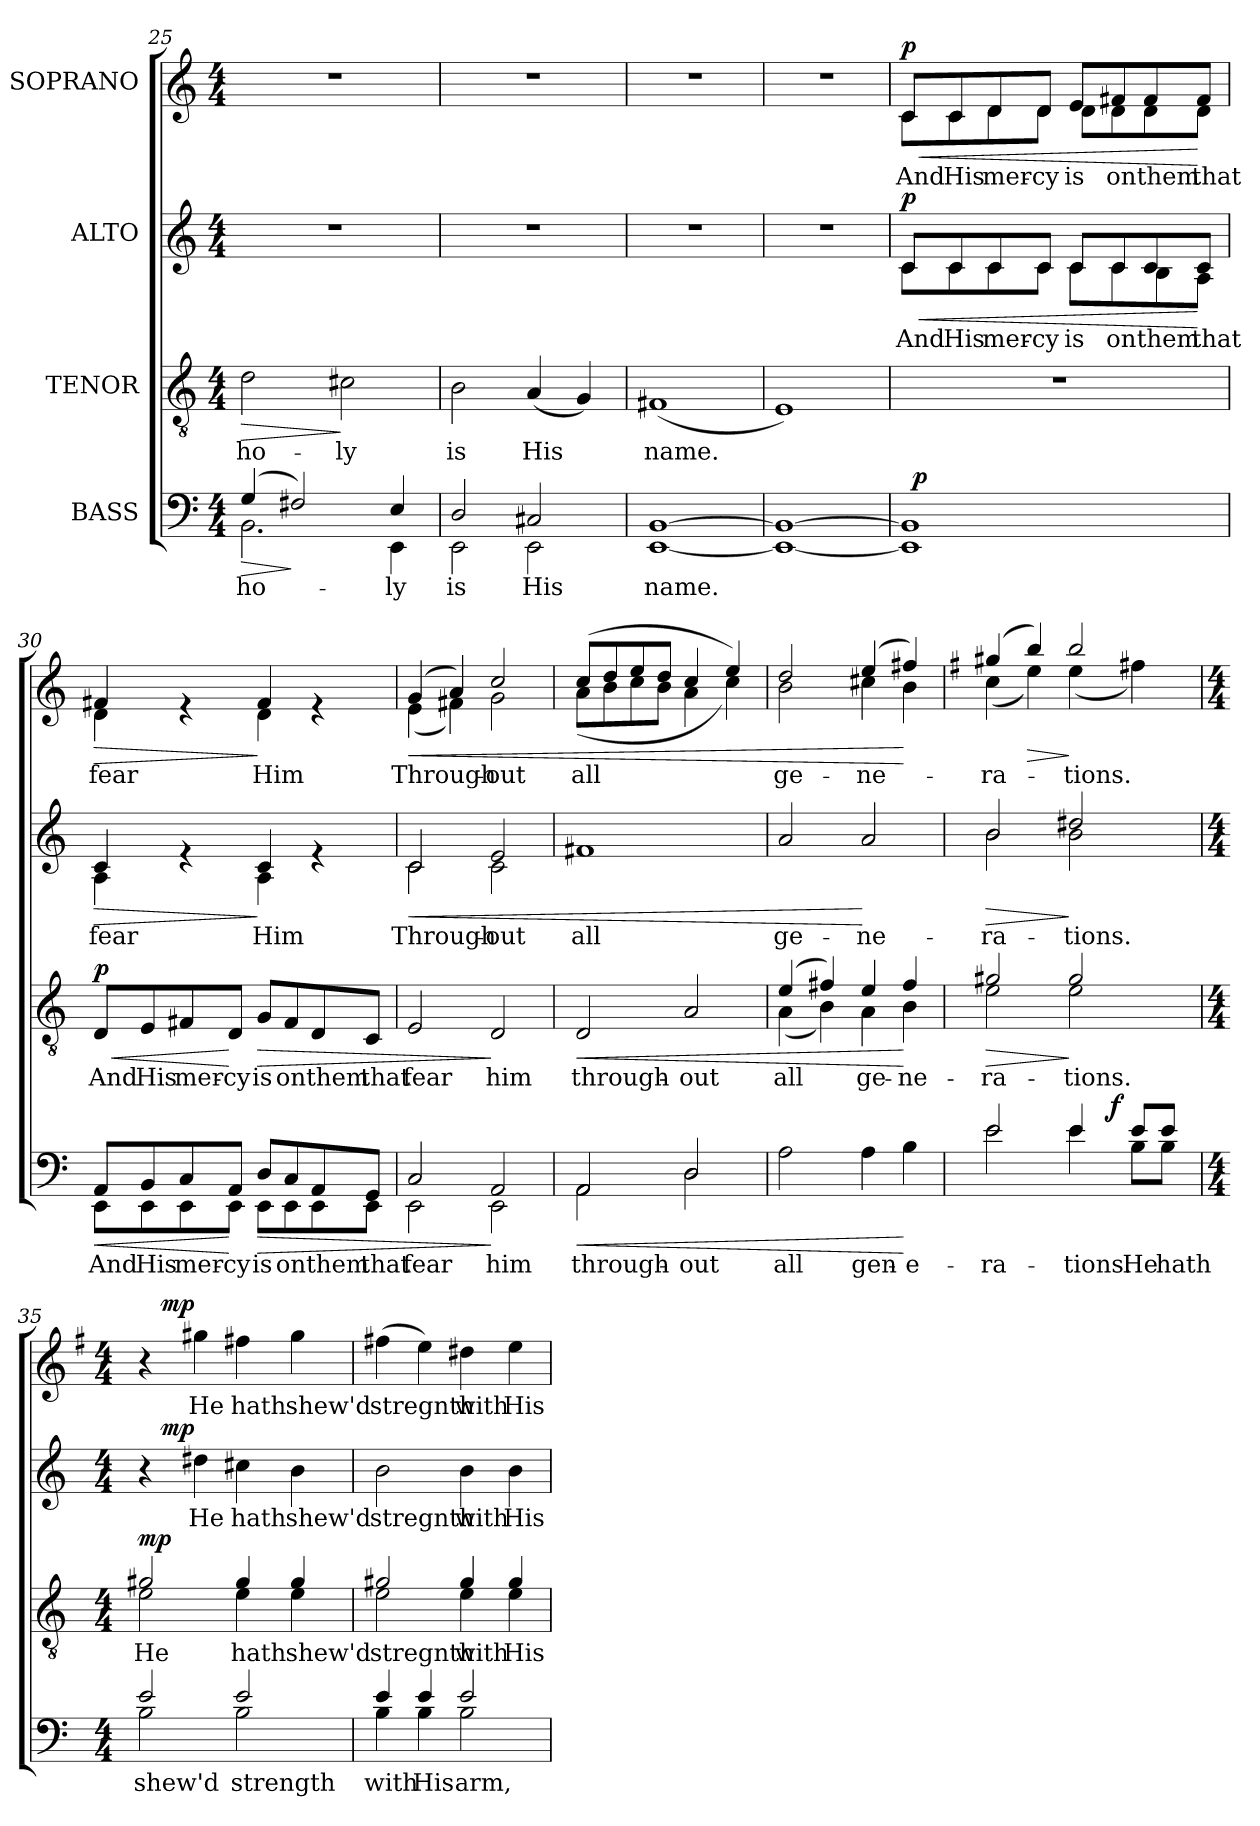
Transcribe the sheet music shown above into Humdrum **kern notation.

**kern	**text	**dynam	**kern	**text	**dynam	**kern	**text	**dynam	**kern	**text	**dynam
*part4	*part4	*part4	*part3	*part3	*part3	*part2	*part2	*part2	*part1	*part1	*part1
*staff4	*staff4	*staff4	*staff3	*staff3	*staff3	*staff2	*staff2	*staff2	*staff1	*staff1	*staff1
*I"BASS	*	*	*I"TENOR	*	*	*I"ALTO	*	*	*I"SOPRANO	*	*
!!LO:PB:g=z
*clefF4	*	*	*clefGv2	*	*	*clefG2	*	*	*clefG2	*	*
*M4/4	*	*	*M4/4	*	*	*M4/4	*	*	*M4/4	*	*
=25	=25	=25	=25	=25	=25	=25	=25	=25	=25	=25	=25
!	!LO:LY:b:cj	!LO:HP:b	!	!LO:LY:b:cj	!LO:HP:b	!	!	!	!	!	!
*^	*	*	*	*	*	*	*	*	*	*	*
(>4G/	2.BB\	ho-	>	2d\	ho-	>	1r	.	.	1r	.	.
2F#X/)	.	.	]	.	.	.	.	.	.	.	.	.
!	!	!	!	!	!LO:LY:b:cj	!	!	!	!	!	!	!
.	.	.	.	2c#X\	-ly	]	.	.	.	.	.	.
!	!	!LO:LY:b:cj	!	!	!	!	!	!	!	!	!	!
4E/	4EE\	-ly	.	.	.	.	.	.	.	.	.	.
=26	=26	=26	=26	=26	=26	=26	=26	=26	=26	=26	=26	=26
!	!	!LO:LY:b:cj	!	!	!LO:LY:b:cj	!	!	!	!	!	!	!
2D/	2EE\	is	.	2B\	is	.	1r	.	.	1r	.	.
!	!	!LO:LY:b:cj	!	!	!LO:LY:b:cj	!	!	!	!	!	!	!
2C#X/	2EE\	His	.	(<4A/	His	.	.	.	.	.	.	.
.	.	.	.	4G/)	.	.	.	.	.	.	.	.
*v	*v	*	*	*	*	*	*	*	*	*	*	*
=27	=27	=27	=27	=27	=27	=27	=27	=27	=27	=27	=27
!	!LO:LY:b	!	!	!LO:LY:b	!	!	!	!	!	!	!
[>1BB [<1EE	name.	.	(<1F#X	name.	.	1r	.	.	1r	.	.
=28	=28	=28	=28	=28	=28	=28	=28	=28	=28	=28	=28
1BB_> 1EE_<	.	.	1E)	.	.	1r	.	.	1r	.	.
=29	=29	=29	=29	=29	=29	=29	=29	=29	=29	=29	=29
!	!	!	!	!	!	!	!LO:LY:b:cj	!LO:HP:b	!	!LO:LY:b:cj	!LO:HP:b
*	*	*	*	*	*	*^	*	*	*^	*	*
!	!	!	!	!	!	!	!	!	!LO:DY:n=1:a	!	!	!	!LO:DY:n=1:a
*^	*	*	*	*	*	*	*	*	*	*	*	*	*
1BB] 1EE]	64ryy	.	.	1r	.	.	8c/L	8c\L	And	< p	8c/L	8c\L	And	< p
!	!	!	!LO:DY:a	!	!	!	!	!	!	!	!	!	!	!
.	2ryy	.	p	.	.	.	.	.	.	.	.	.	.	.
!	!	!	!	!	!	!	!	!	!LO:LY:b:cj	!	!	!	!LO:LY:b:cj	!
.	.	.	.	.	.	.	8c/	8c\	His	.	8c/	8c\	His	.
!	!	!	!	!	!	!	!	!	!LO:LY:b:cj	!	!	!	!LO:LY:b:cj	!
.	.	.	.	.	.	.	8c/	8c\	mer-	.	8d/	8d\	mer-	.
!	!	!	!	!	!	!	!	!	!LO:LY:b:rj	!	!	!	!LO:LY:b:rj	!
.	.	.	.	.	.	.	8c/J	8c\J	-cy	.	8d/J	8d\J	-cy	.
!	!	!	!	!	!	!	!	!	!LO:LY:b:cj	!	!	!	!LO:LY:b:cj	!
.	.	.	.	.	.	.	8c/L	8c\L	is	.	8e/L	8d\L	is	.
.	4ryy	.	.	.	.	.	.	.	.	.	.	.	.	.
!	!	!	!	!	!	!	!	!	!LO:LY:b:cj	!	!	!	!LO:LY:b:cj	!
.	.	.	.	.	.	.	8c/	8c\	on	.	8f#X/	8d\	on	.
!	!	!	!	!	!	!	!	!	!LO:LY:b:cj	!	!	!	!LO:LY:b:cj	!
.	.	.	.	.	.	.	8c/	8B\	them	.	8f#/	8d\	them	.
.	8...ryy	.	.	.	.	.	.	.	.	.	.	.	.	.
!	!	!	!	!	!	!	!	!	!LO:LY:b:cj	!	!	!	!LO:LY:b:cj	!
.	.	.	.	.	.	.	8c/J	8A\J	that	[	8f#>/J	8d\J	that	[
!!LO:LB:g=z	!!
=30	=30	=30	=30	=30	=30	=30	=30	=30	=30	=30	=30	=30	=30	=30
!	!	!LO:LY:b:cj	!LO:HP:b	!	!LO:LY:b:cj	!LO:HP:b	!	!	!LO:LY:b:cj	!LO:HP:b	!	!	!LO:LY:b:cj	!LO:HP:b
!	!	!	!	!	!	!LO:DY:n=1:a	!	!	!	!	!	!	!	!
8AA/L	8EE\L	And	<	8D/L	And	< p	4c/	4A\	fear	>	4f#X/	4d\	fear	>
!	!	!LO:LY:b:cj	!	!	!LO:LY:b:cj	!	!	!	!	!	!	!	!	!
8BB/	8EE\	His	.	8E/	His	.	.	.	.	.	.	.	.	.
!	!	!LO:LY:b:cj	!	!	!LO:LY:b:cj	!	!	!	!	!	!	!	!	!
8C/	8EE\	mer-	.	8F#X/	mer-	.	4ryy	4re	.	.	4ryy	4re	.	.
!	!	!LO:LY:b:rj	!	!	!LO:LY:b:rj	!	!	!	!	!	!	!	!	!
8AA/J	8EE\J	-cy	[	8D/J	-cy	[	.	.	.	.	.	.	.	.
!	!	!LO:LY:b:cj	!LO:HP:b	!	!LO:LY:b:cj	!LO:HP:b	!	!	!LO:LY:b:cj	!	!	!	!LO:LY:b:cj	!
8D/L	8EE\L	is	>	8G/L	is	>	4c/	4A\	Him	]	4f#/	4d\	Him	]
!	!	!LO:LY:b:cj	!	!	!LO:LY:b:cj	!	!	!	!	!	!	!	!	!
8C/	8EE\	on	.	8F#/	on	.	.	.	.	.	.	.	.	.
!	!	!LO:LY:b:cj	!	!	!LO:LY:b:cj	!	!	!	!	!	!	!	!	!
8AA/	8EE\	them	.	8D/	them	.	4re	4ryy	.	.	4re	4ryy	.	.
!	!	!LO:LY:b:cj	!	!	!LO:LY:b:cj	!	!	!	!	!	!	!	!	!
8GG/J	8EE\J	that	.	8C/J	that	.	.	.	.	.	.	.	.	.
=31	=31	=31	=31	=31	=31	=31	=31	=31	=31	=31	=31	=31	=31	=31
!	!	!LO:LY:b:cj	!	!	!LO:LY:b:cj	!	!	!	!LO:LY:b:cj	!LO:HP:b	!	!	!LO:LY:b	!LO:HP:b
2C/	2EE\	fear	.	2E/	fear	.	2c/	2c\	Through-	<	(>4g/	(<4e\	Through-	<
.	.	.	.	.	.	.	.	.	.	.	4a/)	4f#X\)	.	.
!	!	!LO:LY:b:cj	!	!	!LO:LY:b:cj	!	!	!	!LO:LY:b:cj	!	!	!	!LO:LY:b:cj	!
2AA/	2EE\	him	]	2D/	him	]	2e/	2c\	-out	.	2cc/	2g\	-out	.
=32	=32	=32	=32	=32	=32	=32	=32	=32	=32	=32	=32	=32	=32	=32
!	!	!LO:LY:b:cj	!LO:HP:b	!	!LO:LY:b:cj	!LO:HP:b	!	!	!LO:LY:b:cj	!	!	!	!LO:LY:b:cj	!
*	*	*	*	*	*	*	*v	*v	*	*	*	*	*	*
2AA/	2AA\	through-	<	2D/	through-	<	1f#X	all	.	(>8cc/L	(<8a\L	all	.
.	.	.	.	.	.	.	.	.	.	8dd/	8b\	.	.
.	.	.	.	.	.	.	.	.	.	8ee/	8cc\	.	.
.	.	.	.	.	.	.	.	.	.	8dd/J	8b\J	.	.
!	!	!LO:LY:b:cj	!	!	!LO:LY:b:cj	!	!	!	!	!	!	!	!
2D/	2D\	-out	.	2A/	-out	.	.	.	.	4cc/	4a\	.	.
.	.	.	.	.	.	.	.	.	.	4ee/)	4cc\)	.	.
*v	*v	*	*	*	*	*	*	*	*	*	*	*	*
=33	=33	=33	=33	=33	=33	=33	=33	=33	=33	=33	=33	=33
!	!LO:LY:b:cj	!	!	!LO:LY:b:cj	!	!	!LO:LY:b:cj	!	!	!	!LO:LY:b:cj	!
*	*	*	*^	*	*	*	*	*	*	*	*	*
2A\	all	.	(>4e/	(<4A\	all	.	2a/	ge-	.	2dd/	2b\	ge-	.
.	.	.	4f#X/)	4B\)	.	.	.	.	.	.	.	.	.
!	!LO:LY:b:cj	!	!	!	!LO:LY:b:cj	!	!	!LO:LY:b:cj	!	!	!	!LO:LY:b:cj	!
4A\	gen-	.	4e/	4A\	ge-	.	2a/	-ne-	[	(>4ee/	4cc#X\	-ne-	.
!	!LO:LY:b:cj	!	!	!	!LO:LY:b:cj	!	!	!	!	!	!	!	!
4B\	-e-	[	4f#/	4B\	-ne-	[	.	.	.	4ff#X/)	4b\	.	[
!!LO:PB:g=z	!!
=34	=34	=34	=34	=34	=34	=34	=34	=34	=34	=34	=34	=34	=34
*	*	*	*	*	*	*	*	*	*	*k[f#]	*	*	*
*	*	*	*	*	*	*	*	*	*	*G:	*	*	*
!	!LO:LY:b:cj	!	!	!	!LO:LY:b:cj	!LO:HP:b	!	!LO:LY:b:cj	!LO:HP:b	!	!	!LO:LY:b:cj	!
*^	*	*	*	*	*	*	*^	*	*	*	*	*	*
*	*^	*	*	*	*	*	*	*	*	*	*	*	*	*	*
2e/	2e\	2ryy	-ra-	.	2g#X/	2e\	-ra-	>	2b/	2b\	-ra-	>	(>4gg#X/	(<4cc\	-ra-	.
!	!	!	!	!	!	!	!	!	!	!	!	!	!	!	!	!LO:HP:b
.	.	.	.	.	.	.	.	.	.	.	.	.	4bb/)	4ee\)	.	>
!	!	!	!LO:LY:b:cj	!	!	!	!LO:LY:b:cj	!	!	!	!LO:LY:b:cj	!	!	!	!LO:LY:b:cj	!
4e/	4e\	8ryy	-tions.	.	2g#/	2e\	-tions.	]	2dd#X/	2b\	-tions.	]	2bb/	(<4ee\	-tions.	]
.	.	32.ryy	.	.	.	.	.	.	.	.	.	.	.	.	.	.
!	!	!	!	!LO:DY:a	!	!	!	!	!	!	!	!	!	!	!	!
.	.	4ryy	.	f	.	.	.	.	.	.	.	.	.	.	.	.
!	!	!	!LO:LY:b:cj	!	!	!	!	!	!	!	!	!	!	!	!	!
8e/L	8B\L	.	He	.	.	.	.	.	.	.	.	.	.	4ff#X\)	.	.
!	!	!	!LO:LY:b:cj	!	!	!	!	!	!	!	!	!	!	!	!	!
8e/J	8B\J	.	hath	.	.	.	.	.	.	.	.	.	.	.	.	.
.	.	16ryy	.	.	.	.	.	.	.	.	.	.	.	.	.	.
.	.	64ryy	.	.	.	.	.	.	.	.	.	.	.	.	.	.
*v	*v	*v	*	*	*	*	*	*	*	*	*	*	*	*	*	*
=35	=35	=35	=35	=35	=35	=35	=35	=35	=35	=35	=35	=35	=35	=35
*M4/4	*	*	*M4/4	*	*	*	*M4/4	*	*	*	*M4/4	*	*	*
*^	*	*	*	*	*	*	*	*	*	*	*	*	*	*
*	*^	*	*	*	*	*	*	*	*	*	*	*	*	*	*
!	!	!	!LO:LY:b:cj	!	!	!	!LO:LY:b:cj	!LO:DY:a	!	!	!	!	!	!	!	!
*	*v	*v	*	*	*	*	*	*	*	*	*	*	*	*	*	*
2e/	2B\	shew'd	.	2g#X/	2e\	He	mp	4r	16.ryy	.	.	4r	16.ryy	.	.
!	!	!	!	!	!	!	!	!	!	!	!LO:DY:a	!	!	!	!LO:DY:a
.	.	.	.	.	.	.	.	.	2ryy	.	mp	.	2ryy	.	mp
!	!	!	!	!	!	!	!	!	!	!LO:LY:b:cj	!	!	!	!LO:LY:b:cj	!
.	.	.	.	.	.	.	.	4dd#X\	.	He	.	4gg#X\	.	He	.
!	!	!LO:LY:b:cj	!	!	!	!LO:LY:b:cj	!	!	!	!LO:LY:b:cj	!	!	!	!LO:LY:b:cj	!
2e/	2B\	strength	.	4g#/	4e\	hath	.	4cc#X\	.	hath	.	4ff#X\	.	hath	.
.	.	.	.	.	.	.	.	.	4ryy	.	.	.	4ryy	.	.
!	!	!	!	!	!	!LO:LY:b:cj	!	!	!	!LO:LY:b:cj	!	!	!	!LO:LY:b:cj	!
.	.	.	.	4g#/	4e\	shew'd	.	4b\	.	shew'd	.	4gg#\	.	shew'd	.
.	.	.	.	.	.	.	.	.	8ryy	.	.	.	8ryy	.	.
.	.	.	.	.	.	.	.	.	32ryy	.	.	.	32ryy	.	.
=36	=36	=36	=36	=36	=36	=36	=36	=36	=36	=36	=36	=36	=36	=36	=36
!	!	!LO:LY:b:cj	!	!	!	!LO:LY:b:cj	!	!	!	!LO:LY:b:cj	!	!	!	!LO:LY:b:cj	!
*	*	*	*	*	*	*	*	*v	*v	*	*	*	*	*	*
*	*	*	*	*	*	*	*	*	*	*	*v	*v	*	*
4e/	4B\	with	.	2g#X/	2e\	stregnth	.	2b\	stregnth	.	(>4ff#X\	stregnth	.
!	!	!LO:LY:b:cj	!	!	!	!	!	!	!	!	!	!	!
4e/	4B\	His	.	.	.	.	.	.	.	.	4ee\)	.	.
!	!	!LO:LY:b	!	!	!	!LO:LY:b:cj	!	!	!LO:LY:b:cj	!	!	!LO:LY:b:cj	!
2e/	2B\	arm,	.	4g#/	4e\	with	.	4b\	with	.	4dd#X\	with	.
!	!	!	!	!	!	!LO:LY:b:cj	!	!	!LO:LY:b:cj	!	!	!LO:LY:b:cj	!
.	.	.	.	4g#/	4e\	His	.	4b\	His	.	4ee\	His	.
*v	*v	*	*	*	*	*	*	*	*	*	*	*	*
*	*	*	*v	*v	*	*	*	*	*	*	*	*
=	=	=	=	=	=	=	=	=	=	=	=
*-	*-	*-	*-	*-	*-	*-	*-	*-	*-	*-	*-
